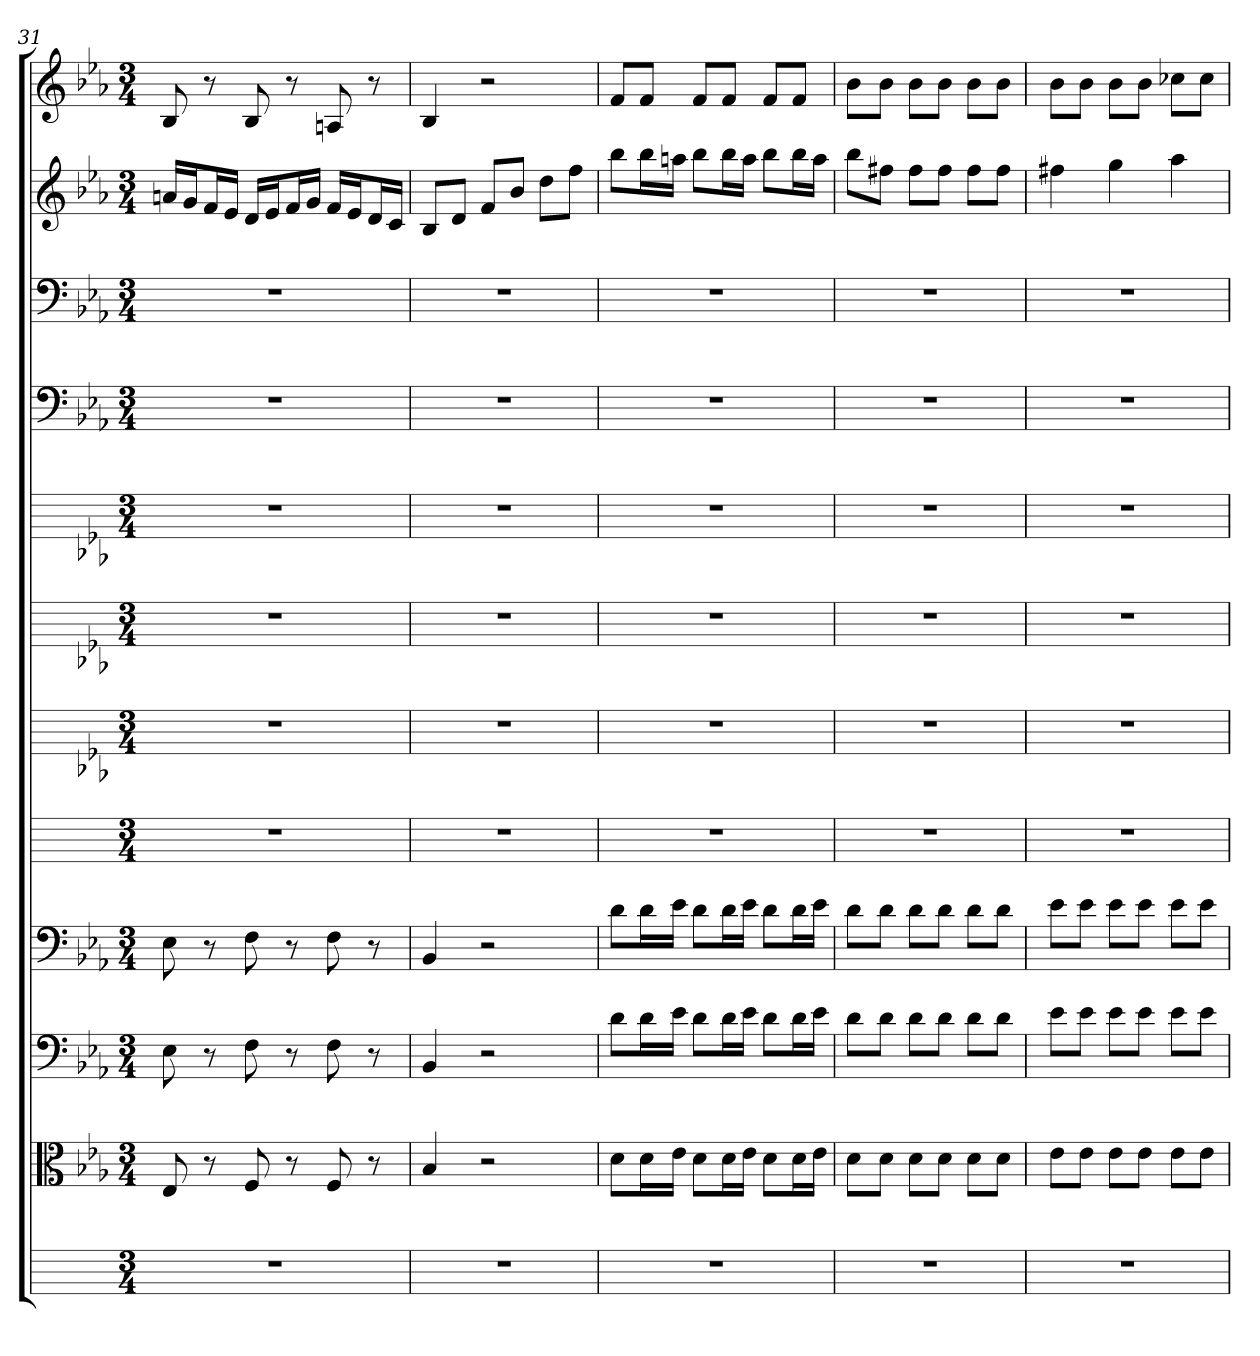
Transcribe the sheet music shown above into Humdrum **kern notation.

**kern	**kern	**kern	**kern	**kern	**kern	**kern	**kern	**kern	**kern	**kern	**kern
*part12	*part11	*part10	*part9	*part8	*part7	*part6	*part5	*part4	*part3	*part2	*part1
*staff12	*staff11	*staff10	*staff9	*staff8	*staff7	*staff6	*staff5	*staff4	*staff3	*staff2	*staff1
*	*clefC3	*clefF4	*clefF4	*	*	*	*	*clefF4	*clefF4	*	*
*k[]	*k[b-e-a-]	*k[b-e-a-]	*k[b-e-a-]	*k[]	*k[b-e-a-]	*k[b-e-a-]	*k[b-e-a-]	*k[b-e-a-]	*k[b-e-a-]	*k[b-e-a-]	*k[b-e-a-]
*M3/4	*M3/4	*M3/4	*M3/4	*M3/4	*M3/4	*M3/4	*M3/4	*M3/4	*M3/4	*M3/4	*M3/4
=31	=31	=31	=31	=31	=31	=31	=31	=31	=31	=31	=31
2.r	8E-	8E-	8E-	2.r	2.r	2.r	2.r	2.r	2.r	16anLL	8B-
.	.	.	.	.	.	.	.	.	.	16gJ	.
.	8r	8r	8r	.	.	.	.	.	.	16fL	8r
.	.	.	.	.	.	.	.	.	.	16e-JJ	.
.	8F	8F	8F	.	.	.	.	.	.	16dLL	8B-
.	.	.	.	.	.	.	.	.	.	16e-J	.
.	8r	8r	8r	.	.	.	.	.	.	16fL	8r
.	.	.	.	.	.	.	.	.	.	16gJJ	.
.	8F	8F	8F	.	.	.	.	.	.	16fLL	8An
.	.	.	.	.	.	.	.	.	.	16e-J	.
.	8r	8r	8r	.	.	.	.	.	.	16dL	8r
.	.	.	.	.	.	.	.	.	.	16cJJ	.
=32	=32	=32	=32	=32	=32	=32	=32	=32	=32	=32	=32
2.r	4B-	4BB-	4BB-	2.r	2.r	2.r	2.r	2.r	2.r	8B-L	4B-
.	.	.	.	.	.	.	.	.	.	8dJ	.
.	2r	2r	2r	.	.	.	.	.	.	8fL	2r
.	.	.	.	.	.	.	.	.	.	8b-J	.
.	.	.	.	.	.	.	.	.	.	8ddL	.
.	.	.	.	.	.	.	.	.	.	8ffJ	.
=33	=33	=33	=33	=33	=33	=33	=33	=33	=33	=33	=33
2.r	8d\L	8d\L	8d\L	2.r	2.r	2.r	2.r	2.r	2.r	8bb-L	8fL
.	16d\L	16d\L	16d\L	.	.	.	.	.	.	16bb-L	8fJ
.	16e-\JJ	16e-\JJ	16e-\JJ	.	.	.	.	.	.	16aanJJ	.
.	8d\L	8d\L	8d\L	.	.	.	.	.	.	8bb-L	8fL
.	16d\L	16d\L	16d\L	.	.	.	.	.	.	16bb-L	8fJ
.	16e-\JJ	16e-\JJ	16e-\JJ	.	.	.	.	.	.	16aaJJ	.
.	8d\L	8d\L	8d\L	.	.	.	.	.	.	8bb-L	8fL
.	16d\L	16d\L	16d\L	.	.	.	.	.	.	16bb-L	8fJ
.	16e-\JJ	16e-\JJ	16e-\JJ	.	.	.	.	.	.	16aaJJ	.
=34	=34	=34	=34	=34	=34	=34	=34	=34	=34	=34	=34
2.r	8d\L	8d\L	8d\L	2.r	2.r	2.r	2.r	2.r	2.r	8bb-L	8b-L
.	8d\J	8d\J	8d\J	.	.	.	.	.	.	8ff#XJ	8b-J
.	8d\L	8d\L	8d\L	.	.	.	.	.	.	8ff#L	8b-L
.	8d\J	8d\J	8d\J	.	.	.	.	.	.	8ff#J	8b-J
.	8d\L	8d\L	8d\L	.	.	.	.	.	.	8ff#L	8b-L
.	8d\J	8d\J	8d\J	.	.	.	.	.	.	8ff#J	8b-J
=35	=35	=35	=35	=35	=35	=35	=35	=35	=35	=35	=35
2.r	8e-\L	8e-\L	8e-\L	2.r	2.r	2.r	2.r	2.r	2.r	4ff#X	8b-L
.	8e-\J	8e-\J	8e-\J	.	.	.	.	.	.	.	8b-J
.	8e-\L	8e-\L	8e-\L	.	.	.	.	.	.	4gg	8b-L
.	8e-\J	8e-\J	8e-\J	.	.	.	.	.	.	.	8b-J
.	8e-\L	8e-\L	8e-\L	.	.	.	.	.	.	4aa-	8cc-XL
.	8e-\J	8e-\J	8e-\J	.	.	.	.	.	.	.	8cc-J
=	=	=	=	=	=	=	=	=	=	=	=
*-	*-	*-	*-	*-	*-	*-	*-	*-	*-	*-	*-
